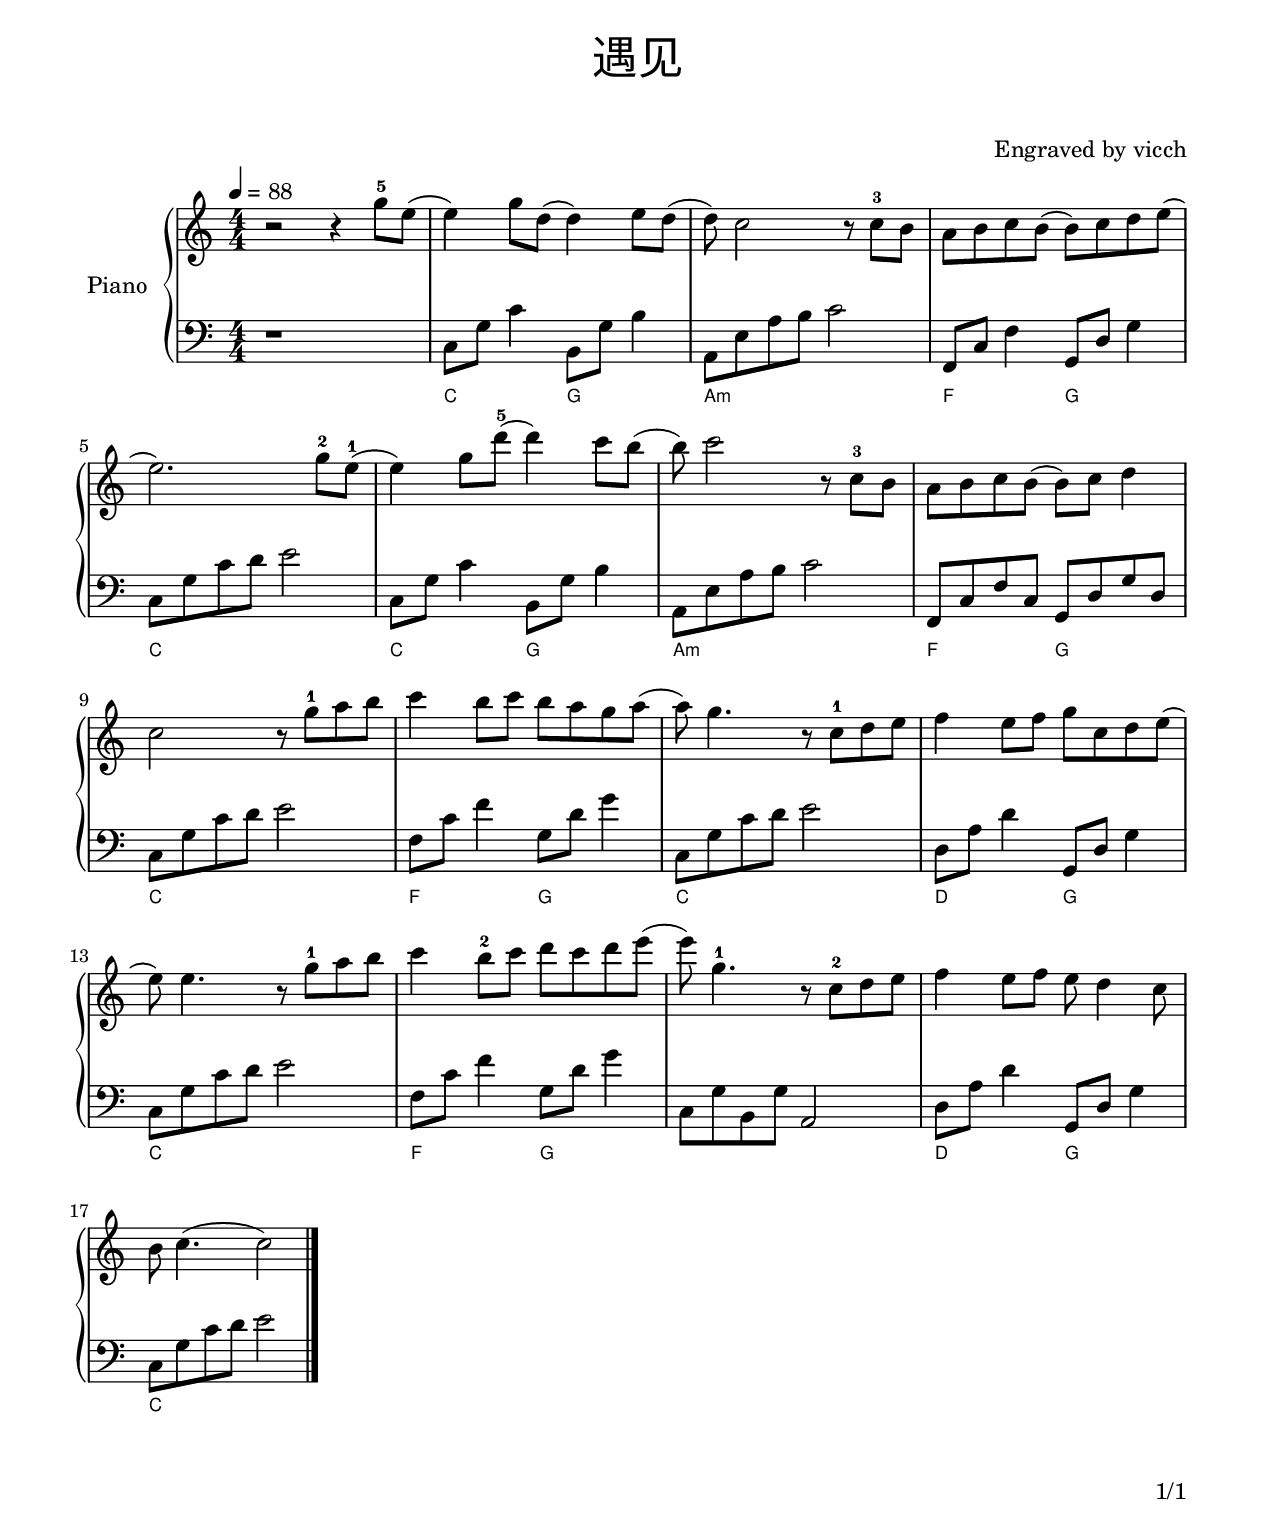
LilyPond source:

\version "2.24.3"

#(define title      "遇见")
#(define title-font "FangSong")
#(define sequence   "EveryonePiano 68")
#(define total-page 1)

\include "../base.ly"

\paper {
  ragged-last = ##t
}

\markup \vspace #1.5

CI   = { c8  g8  c'4 }
DI   = { d8  a8  d'4 }
GI   = { b,8 g8  b4  }
GII  = { g,8 d8  g4  }
GIII = { g8  d'8 g'4 }
FI   = { f,8 c8  f4  }
FII  = { f8  c'8 f'4 }

CII = { c8  g8 c'8 d'8 e'2 }
AmI = { a,8 e8 a8  b8  c'2 }

FIII = { f,8 c8 f8 c8 }
GIV  = { g,8 d8 g8 d8 }

\score {
  \new PianoStaff \with {
    instrumentName = "Piano"
  } <<
    \new Staff {
      \tempo 4 = 88
      \clef treble
      \key c \major
      \time 4/4
      
      r2 r4  g''8^5 e''8(   | e''4) g''8 d''8(    d''4)  e''8  d''8( | d''8) c''2  r8 c''8^3 b'8 | a'8 b'8 c''8 b'8( b'8) c''8 d''8 e''8( | \break
      e''2.) g''8^2 e''8^1( | e''4) g''8 d'''8^5( d'''4) c'''8 b''8( | b''8) c'''2 r8 c''8^3 b'8 | a'8 b'8 c''8 b'8( b'8) c''8 d''4       | \break

      c''2        r8 g''8^1 a''8 b''8 | c'''4 b''8   c'''8 b''8  a''8  g''8  a''8(  | a''8)  g''4.   r8 c''8^1 d''8 e''8 | f''4 e''8 f''8 g''8 c''8 d''8 e''8( | \break
      e''8) e''4. r8 g''8^1 a''8 b''8 | c'''4 b''8^2 c'''8 d'''8 c'''8 d'''8 e'''8( | e'''8) g''4.^1 r8 c''8^2 d''8 e''8 | f''4 e''8 f''8 e''8 d''4      c''8  | \break
      
      b'8 c''4.( c''2) | \bar "|."
    }
    \new Staff {
      \clef bass
      \key c \major
      \time 4/4
      
      r1   | \CI \GI | \AmI | \FI   \GII |
      \CII | \CI \GI | \AmI | \FIII \GIV |
      
      \CII | \FII \GIII | \CII             | \DI \GII |
      \CII | \FII \GIII | c8 g8 b,8 g8 a,2 | \DI \GII |
      
      \CII |
    }
    \chords {
      r1 | c2 g2 | a1:m | f2 g2 |
      c1 | c2 g2 | a1:m | f2 g2 |
      
      c1 | f2 g2 | c1 | d2 g2 |
      c1 | f2 g2 | r1 | d2 g2 |
      
      c1 |
    }
  >>
  \layout {}
}

\score {
  \new PianoStaff \with {
    instrumentName = "Piano"
  } <<
    \new Staff {
      \tempo 4 = 88
      \clef treble
      \key c \major
      \time 4/4
      
      r2 r4  g''8 e''8( | e''4) g''8 d''8(  d''4)  e''8  d''8( | d''8) c''2  r8 c''8 b'8 | a'8 b'8 c''8 b'8( b'8) c''8 d''8 e''8( | \break
      e''2.) g''8 e''8( | e''4) g''8 d'''8( d'''4) c'''8 b''8( | b''8) c'''2 r8 c''8 b'8 | a'8 b'8 c''8 b'8( b'8) c''8 d''4       | \break

      c''2        r8 g''8 a''8 b''8 | c'''4 b''8 c'''8 b''8  a''8  g''8  a''8(  | a''8)  g''4. r8 c''8 d''8 e''8 | f''4 e''8 f''8 g''8 c''8 d''8 e''8( | \break
      e''8) e''4. r8 g''8 a''8 b''8 | c'''4 b''8 c'''8 d'''8 c'''8 d'''8 e'''8( | e'''8) g''4. r8 c''8 d''8 e''8 | f''4 e''8 f''8 e''8 d''4      c''8  | \break
      
      b'8 c''4.( c''2) | \bar "|."
    }
    \new Staff {
      \clef bass
      \key c \major
      \time 4/4
      
      r1   | \CI \GI | \AmI | \FI   \GII |
      \CII | \CI \GI | \AmI | \FIII \GIV |
      
      \CII | \FII \GIII | \CII             | \DI \GII |
      \CII | \FII \GIII | c8 g8 b,8 g8 a,2 | \DI \GII |
      
      \CII |
    }
  >>
  \midi {}
}
